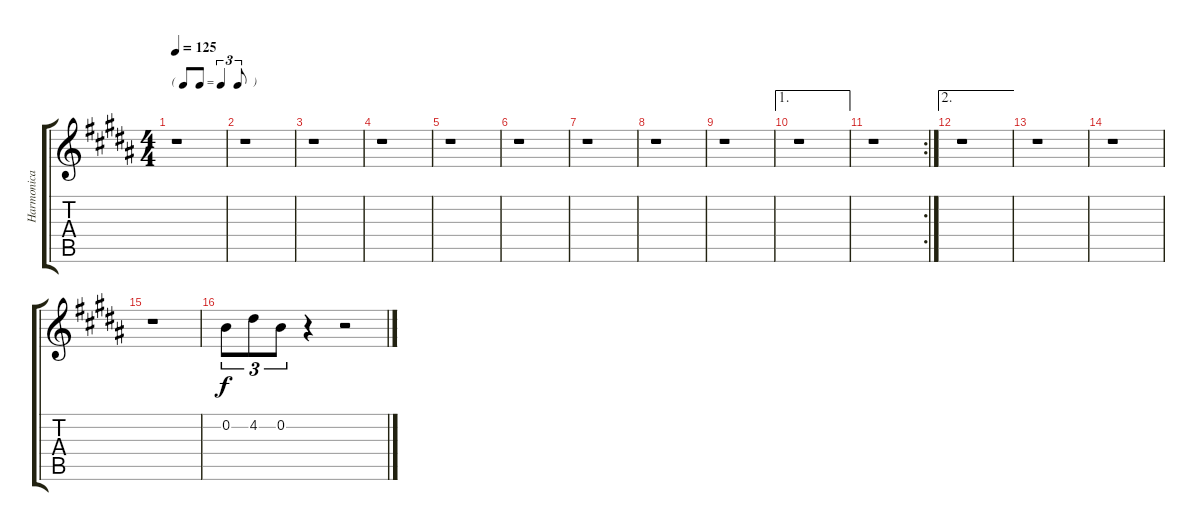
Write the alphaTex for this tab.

\track ("Harmonica" "Harmonica") {instrument harmonica}
\staff {score tabs}
\tuning (E5 B4 G4 D4 A3 E3) {hide}
\ts (4 4)
\tf triplet8th
\tempo 125
\clef g2
\ks b
r.1{dy f} |
r.1 |
r.1 |
r.1 |
r.1 |
r.1 |
r.1 |
r.1 |
r.1 |
\ae 1
r.1 |
\rc 2
r.1 |
\ae 2
r.1 |
r.1 |
r.1 |
r.1 |
0.2.8{tu (3 2)} 4.2.8{tu (3 2)} 0.2.8{tu (3 2)} r.4 r.2
